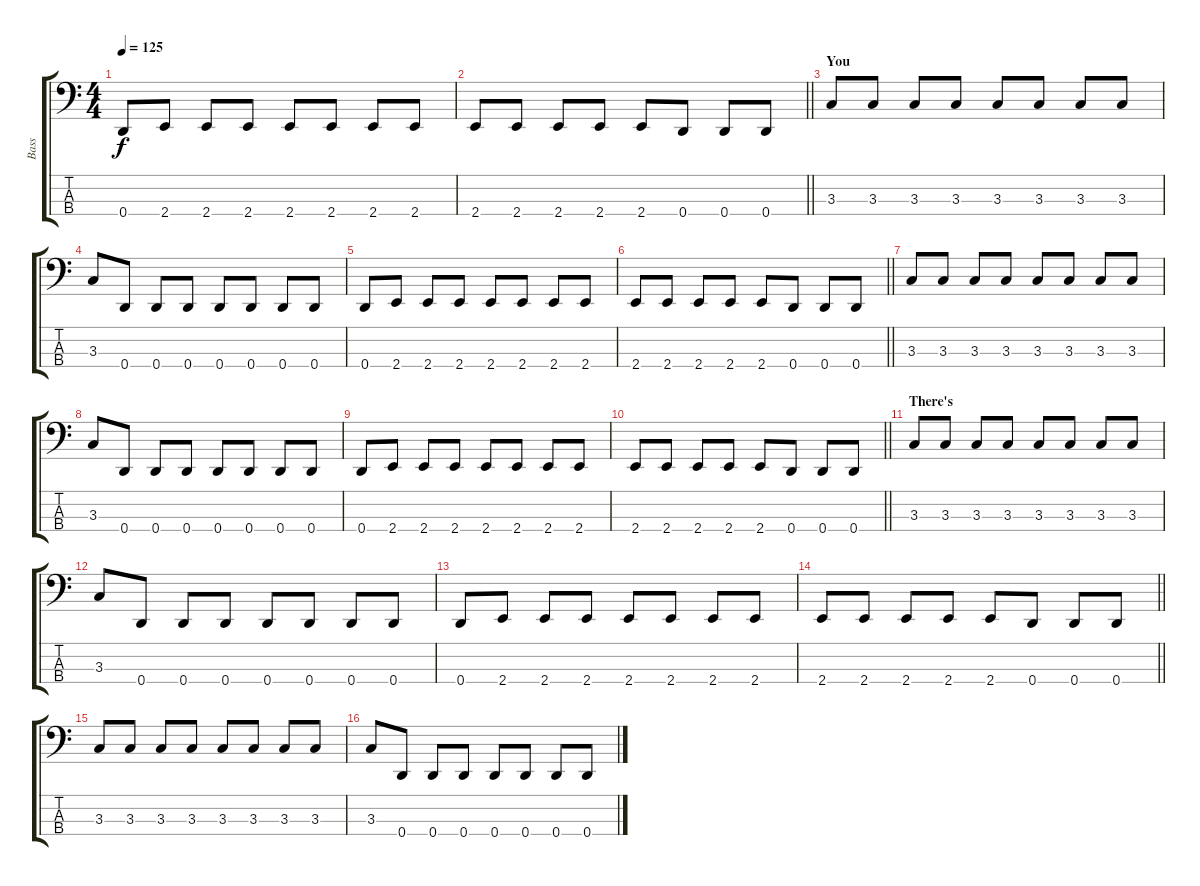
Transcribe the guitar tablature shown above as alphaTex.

\track ("Bass" "Bass") {instrument electricbassfinger}
\staff {score tabs}
\tuning (G2 D2 A1 D1) {hide}
\ts (4 4)
\tempo 125
\clef f4
\ks c
0.4.8{dy f} 2.4.8 2.4.8 2.4.8 2.4.8 2.4.8 2.4.8 2.4.8 |
\barLineRight lightlight
2.4.8 2.4.8 2.4.8 2.4.8 2.4.8 0.4.8 0.4.8 0.4.8 |
\section ("" "You")
3.3.8 3.3.8 3.3.8 3.3.8 3.3.8 3.3.8 3.3.8 3.3.8 |
3.3.8 0.4.8 0.4.8 0.4.8 0.4.8 0.4.8 0.4.8 0.4.8 |
0.4.8 2.4.8 2.4.8 2.4.8 2.4.8 2.4.8 2.4.8 2.4.8 |
\barLineRight lightlight
2.4.8 2.4.8 2.4.8 2.4.8 2.4.8 0.4.8 0.4.8 0.4.8 |
3.3.8 3.3.8 3.3.8 3.3.8 3.3.8 3.3.8 3.3.8 3.3.8 |
3.3.8 0.4.8 0.4.8 0.4.8 0.4.8 0.4.8 0.4.8 0.4.8 |
0.4.8 2.4.8 2.4.8 2.4.8 2.4.8 2.4.8 2.4.8 2.4.8 |
\barLineRight lightlight
2.4.8 2.4.8 2.4.8 2.4.8 2.4.8 0.4.8 0.4.8 0.4.8 |
\section ("" "There's")
3.3.8 3.3.8 3.3.8 3.3.8 3.3.8 3.3.8 3.3.8 3.3.8 |
3.3.8 0.4.8 0.4.8 0.4.8 0.4.8 0.4.8 0.4.8 0.4.8 |
0.4.8 2.4.8 2.4.8 2.4.8 2.4.8 2.4.8 2.4.8 2.4.8 |
\barLineRight lightlight
2.4.8 2.4.8 2.4.8 2.4.8 2.4.8 0.4.8 0.4.8 0.4.8 |
3.3.8 3.3.8 3.3.8 3.3.8 3.3.8 3.3.8 3.3.8 3.3.8 |
3.3.8 0.4.8 0.4.8 0.4.8 0.4.8 0.4.8 0.4.8 0.4.8
